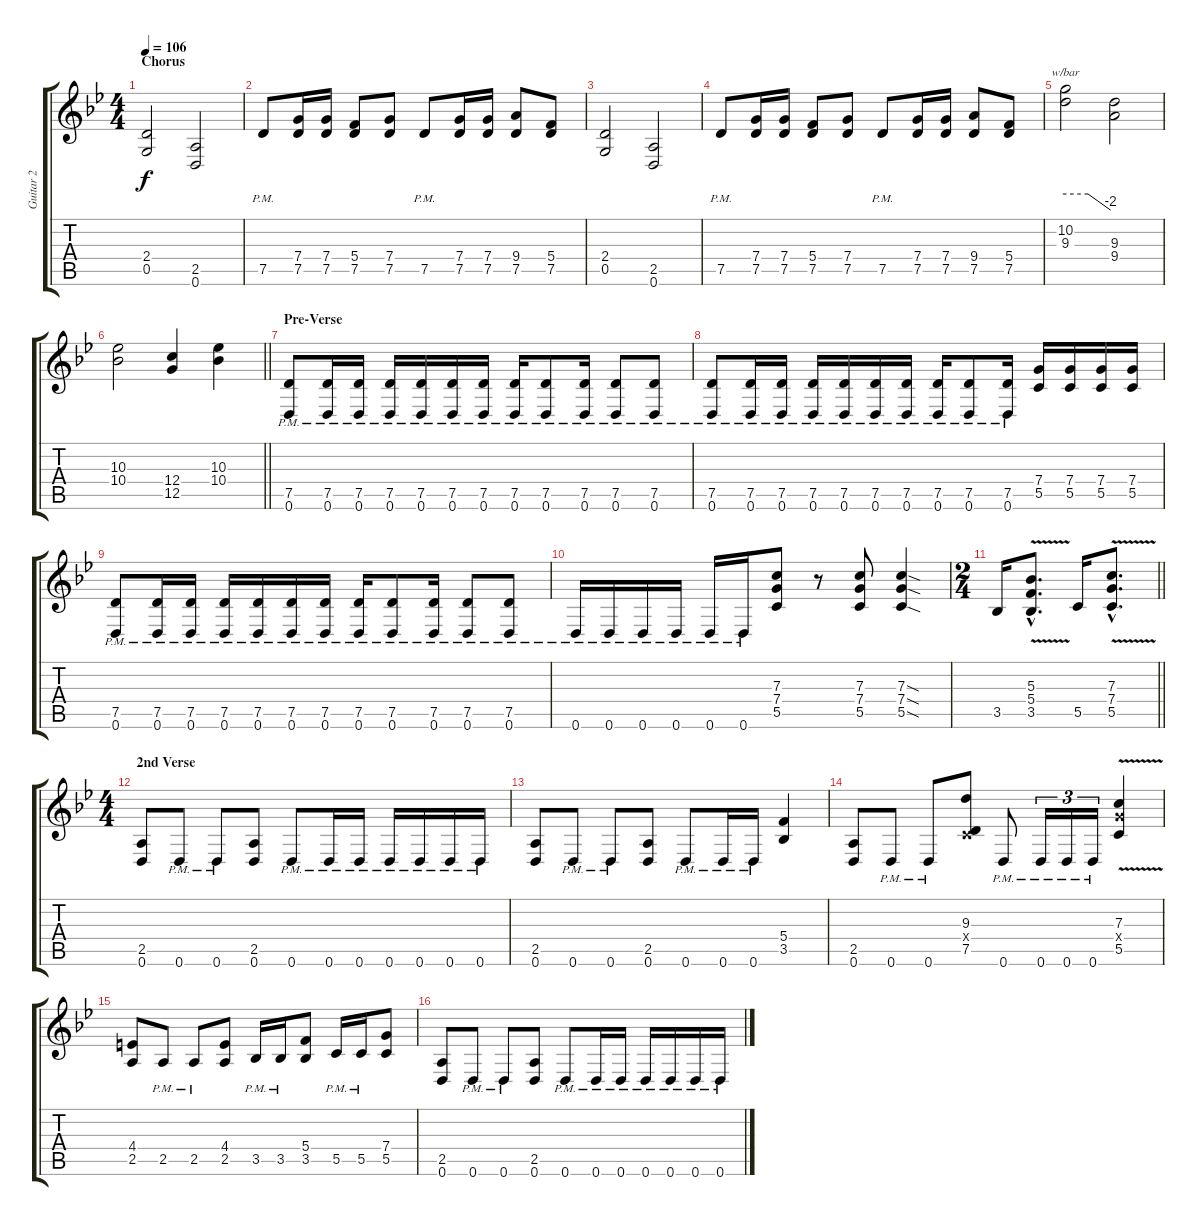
\track ("Guitar 2" "Guitar 2") {instrument distortionguitar}
\staff {score tabs}
\tuning (D4 A3 F3 C3 G2 D2) {hide}
\ts (4 4)
\section ("" "Chorus")
\tempo 106
\clef g2
\ks bb
(2.4 0.5).2{dy f} (2.5 0.6).2 |
7.5{pm}.8 (7.4 7.5).16 (7.4 7.5).16 (5.4 7.5).8 (7.4 7.5).8 7.5{pm}.8 (7.4 7.5).16 (7.4 7.5).16 (9.4 7.5).8 (5.4 7.5).8 |
(2.4 0.5).2 (2.5 0.6).2 |
7.5{pm}.8 (7.4 7.5).16 (7.4 7.5).16 (5.4 7.5).8 (7.4 7.5).8 7.5{pm}.8 (7.4 7.5).16 (7.4 7.5).16 (9.4 7.5).8 (5.4 7.5).8 |
(10.2 9.3).2{tbe (custom default 0 0 30 0 60 -8)} (9.3 9.4).2 |
\barLineRight lightlight
(10.3 10.4).2 (12.4 12.5).4 (10.3 10.4).4 |
\section ("" "Pre-Verse")
(7.5{pm} 0.6{pm}).8 (7.5{pm} 0.6{pm}).16 (7.5{pm} 0.6{pm}).16 (7.5{pm} 0.6{pm}).16 (7.5{pm} 0.6{pm}).16 (7.5{pm} 0.6{pm}).16 (7.5{pm} 0.6{pm}).16 (7.5{pm} 0.6{pm}).16 (7.5{pm} 0.6{pm}).8 (7.5{pm} 0.6{pm}).16 (7.5{pm} 0.6{pm}).8 (7.5{pm} 0.6{pm}).8 |
(7.5{pm} 0.6{pm}).8 (7.5{pm} 0.6{pm}).16 (7.5{pm} 0.6{pm}).16 (7.5{pm} 0.6{pm}).16 (7.5{pm} 0.6{pm}).16 (7.5{pm} 0.6{pm}).16 (7.5{pm} 0.6{pm}).16 (7.5{pm} 0.6{pm}).16 (7.5{pm} 0.6{pm}).8 (7.5{pm} 0.6{pm}).16 (7.4 5.5).16 (7.4 5.5).16 (7.4 5.5).16 (7.4 5.5).16 |
(7.5{pm} 0.6{pm}).8 (7.5{pm} 0.6{pm}).16 (7.5{pm} 0.6{pm}).16 (7.5{pm} 0.6{pm}).16 (7.5{pm} 0.6{pm}).16 (7.5{pm} 0.6{pm}).16 (7.5{pm} 0.6{pm}).16 (7.5{pm} 0.6{pm}).16 (7.5{pm} 0.6{pm}).8 (7.5{pm} 0.6{pm}).16 (7.5{pm} 0.6{pm}).8 (7.5{pm} 0.6{pm}).8 |
0.6{pm}.16 0.6{pm}.16 0.6{pm}.16 0.6{pm}.16 0.6{pm}.16 0.6{pm}.16 (7.3 7.4 5.5).8 r.8 (7.3 7.4 5.5).8 (7.3{sod} 7.4{sod} 5.5{sod}).4 |
\ts (2 4)
\barLineRight lightlight
3.5.16 (5.3{v hac} 5.4{v hac} 3.5{v hac}).8{d} 5.5.16 (7.3{v hac} 7.4{v hac} 5.5{v hac}).8{d} |
\ts (4 4)
\section ("" "2nd Verse")
(2.5 0.6).8 0.6{pm}.8 0.6{pm}.8 (2.5 0.6).8 0.6{pm}.8 0.6{pm}.16 0.6{pm}.16 0.6{pm}.16 0.6{pm}.16 0.6{pm}.16 0.6{pm}.16 |
(2.5 0.6).8 0.6{pm}.8 0.6{pm}.8 (2.5 0.6).8 0.6{pm}.8 0.6{pm}.16 0.6{pm}.16 (5.4 3.5).4 |
(2.5 0.6).8 0.6{pm}.8 0.6{pm}.8 (9.3 0.4{x} 7.5).8 0.6{pm}.8 0.6{pm}.16{tu (3 2)} 0.6{pm}.16{tu (3 2)} 0.6{pm}.16{tu (3 2)} (7.3{v} 7.4{x} 5.5{v}).4 |
(4.4 2.5).8 2.5{pm}.8 2.5{pm}.8 (4.4 2.5).8 3.5{pm}.16 3.5{pm}.16 (5.4 3.5).8 5.5{pm}.16 5.5{pm}.16 (7.4 5.5).8 |
(2.5 0.6).8 0.6{pm}.8 0.6{pm}.8 (2.5 0.6).8 0.6{pm}.8 0.6{pm}.16 0.6{pm}.16 0.6{pm}.16 0.6{pm}.16 0.6{pm}.16 0.6{pm}.16
